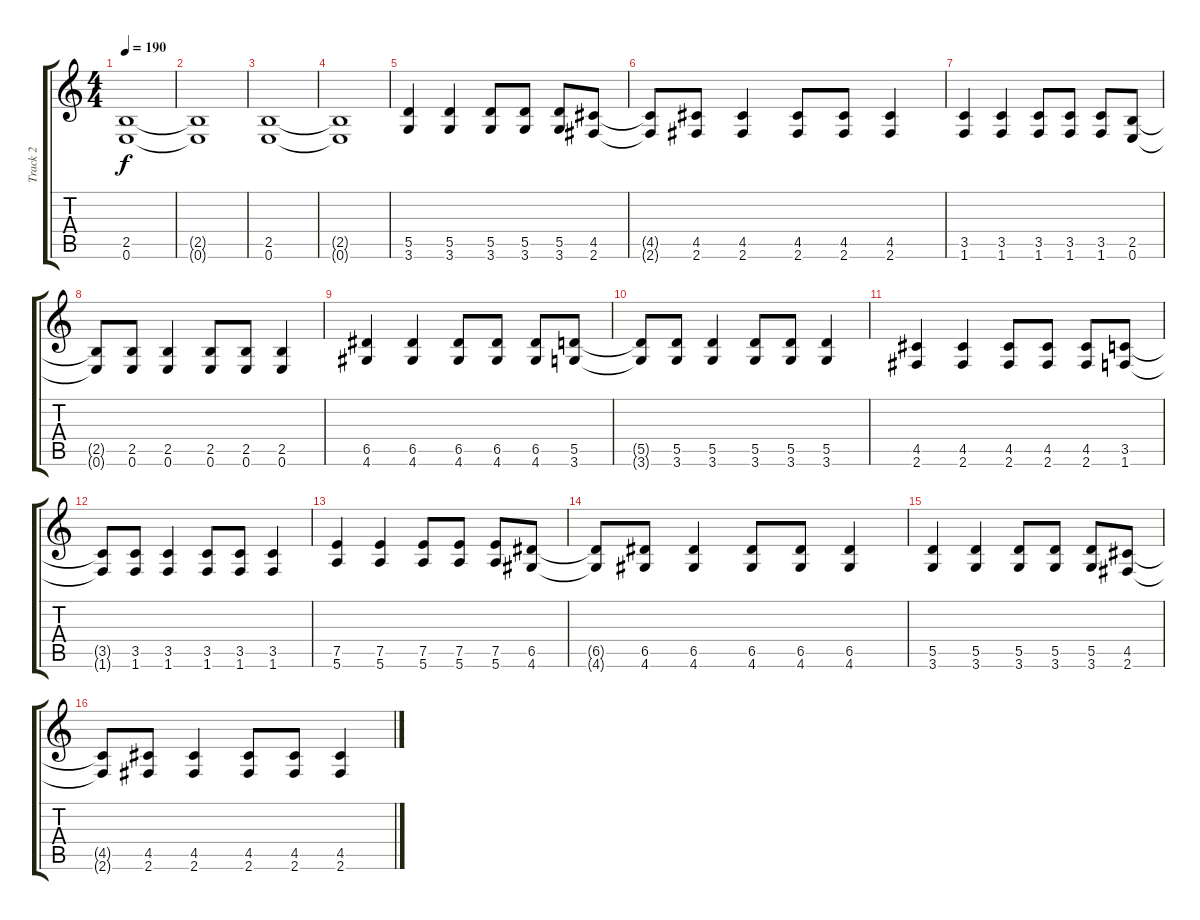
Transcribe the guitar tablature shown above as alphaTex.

\track ("Track 2" "Track 2") {instrument distortionguitar}
\staff {score tabs}
\tuning (E4 B3 G3 D3 A2 E2) {hide}
\ts (4 4)
\tempo 190
\clef g2
\ks c
(2.5 0.6).1{dy f} |
(2.5{t} 0.6{t}).1 |
(2.5 0.6).1 |
(2.5{t} 0.6{t}).1 |
(5.5 3.6).4 (5.5 3.6).4 (5.5 3.6).8 (5.5 3.6).8 (5.5 3.6).8 (4.5 2.6).8 |
(4.5{t} 2.6{t}).8 (4.5 2.6).8 (4.5 2.6).4 (4.5 2.6).8 (4.5 2.6).8 (4.5 2.6).4 |
(3.5 1.6).4 (3.5 1.6).4 (3.5 1.6).8 (3.5 1.6).8 (3.5 1.6).8 (2.5 0.6).8 |
(2.5{t} 0.6{t}).8 (2.5 0.6).8 (2.5 0.6).4 (2.5 0.6).8 (2.5 0.6).8 (2.5 0.6).4 |
(6.5 4.6).4 (6.5 4.6).4 (6.5 4.6).8 (6.5 4.6).8 (6.5 4.6).8 (5.5 3.6).8 |
(5.5{t} 3.6{t}).8 (5.5 3.6).8 (5.5 3.6).4 (5.5 3.6).8 (5.5 3.6).8 (5.5 3.6).4 |
(4.5 2.6).4 (4.5 2.6).4 (4.5 2.6).8 (4.5 2.6).8 (4.5 2.6).8 (3.5 1.6).8 |
(3.5{t} 1.6{t}).8 (3.5 1.6).8 (3.5 1.6).4 (3.5 1.6).8 (3.5 1.6).8 (3.5 1.6).4 |
(7.5 5.6).4 (7.5 5.6).4 (7.5 5.6).8 (7.5 5.6).8 (7.5 5.6).8 (6.5 4.6).8 |
(6.5{t} 4.6{t}).8 (6.5 4.6).8 (6.5 4.6).4 (6.5 4.6).8 (6.5 4.6).8 (6.5 4.6).4 |
(5.5 3.6).4 (5.5 3.6).4 (5.5 3.6).8 (5.5 3.6).8 (5.5 3.6).8 (4.5 2.6).8 |
(4.5{t} 2.6{t}).8 (4.5 2.6).8 (4.5 2.6).4 (4.5 2.6).8 (4.5 2.6).8 (4.5 2.6).4
